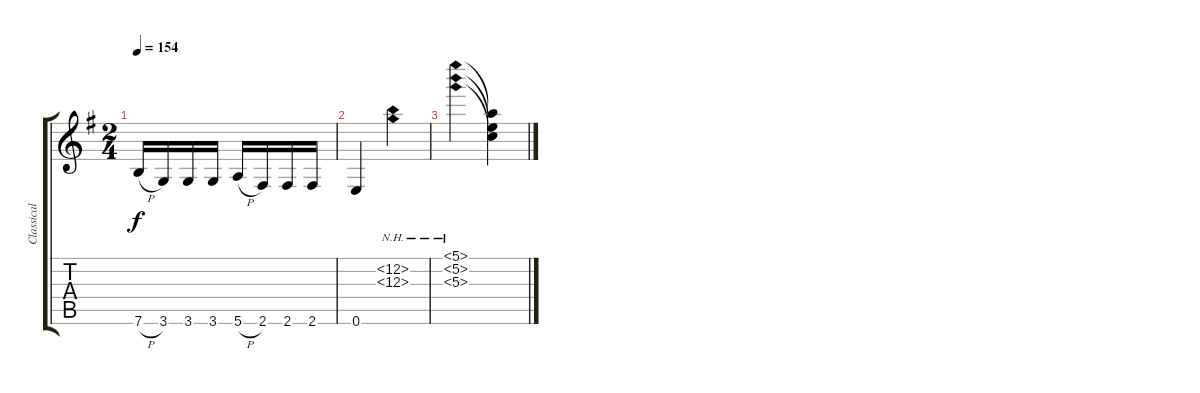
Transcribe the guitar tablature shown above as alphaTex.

\track ("Classical guitar" "Classical ") {instrument acousticguitarnylon}
\staff {score tabs}
\tuning (E4 B3 G3 D3 A2 E2) {hide}
\ts (2 4)
\tempo 154
\clef g2
\ks eminor
7.6{h}.16{dy f} 3.6.16 3.6.16 3.6.16 5.6{h}.16 2.6.16 2.6.16 2.6.16 |
0.6.4 (12.2{nh} 12.3{nh}).4 |
(5.1{nh} 5.2{nh} 5.3{nh}).4 (5.1{t} 5.2{t} 5.3{t}).4
